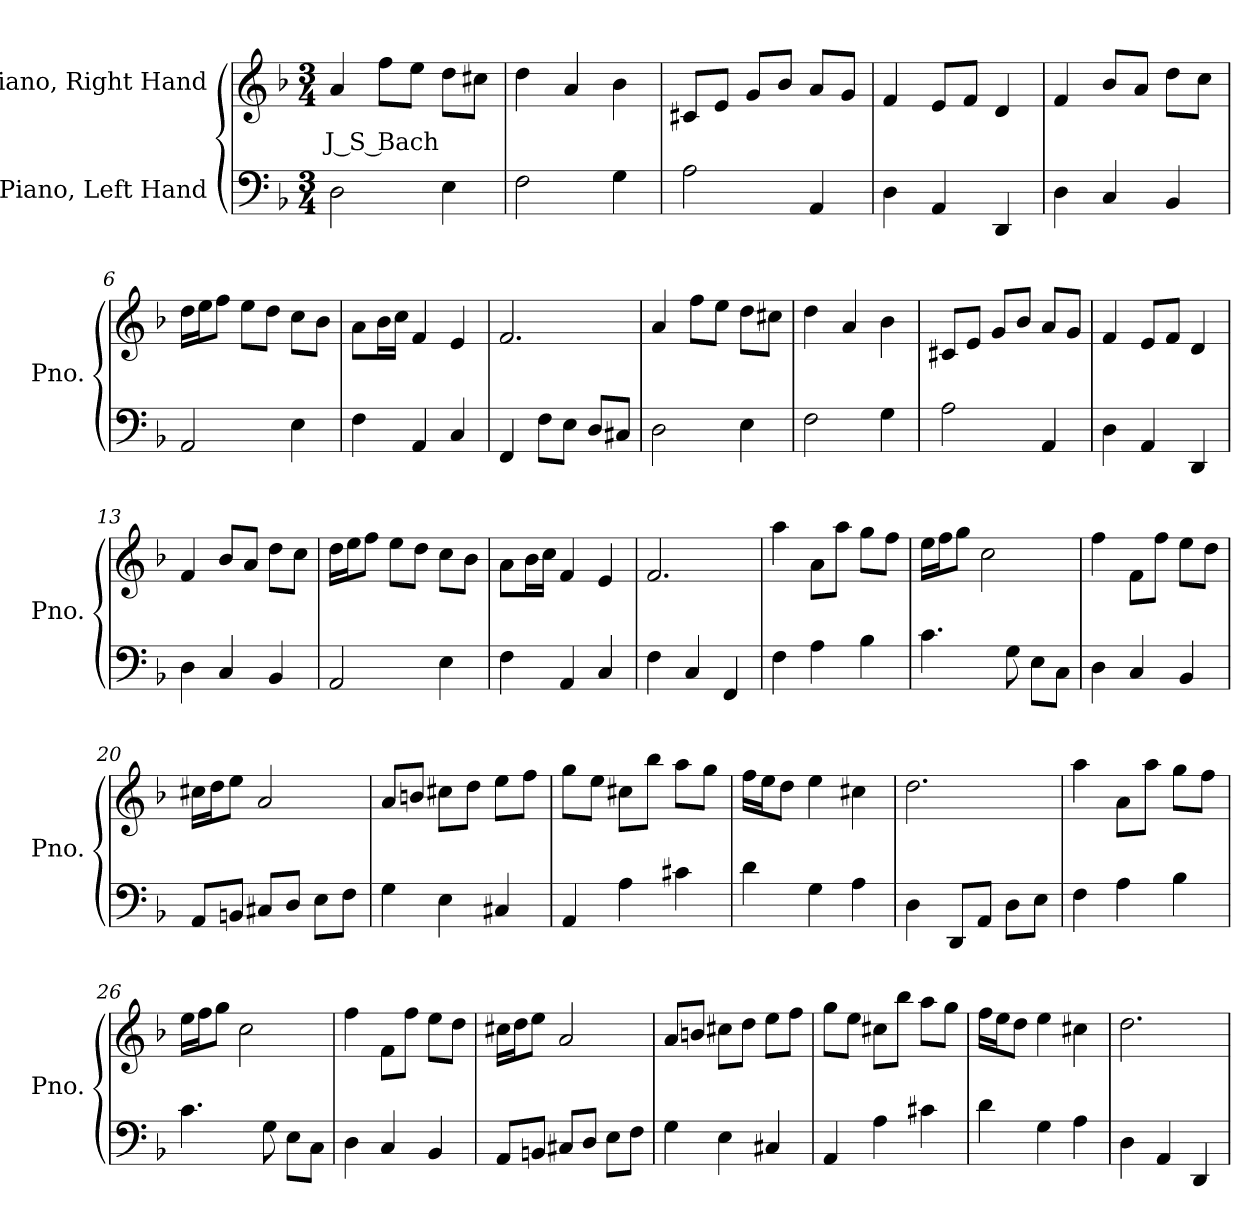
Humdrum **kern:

**kern	**kern	**text
*part2	*part1	*part1
*staff2	*staff1	*staff1
*I"Piano, Left Hand	*I"Piano, Right Hand	*
*I'Pno.	*I'Pno.	*
*clefF4	*clefG2	*
*k[b-]	*k[b-]	*
*M3/4	*M3/4	*
*MM120	*MM120	*
=1	=1	=1
!	!	!LO:LY:b
2D\	4a/	J S Bach
.	8ff\L	.
.	8ee\J	.
4E\	8dd\L	.
.	8cc#X\J	.
=2	=2	=2
2F\	4dd\	.
.	4a/	.
4G\	4b-\	.
=3	=3	=3
2A\	8c#X/L	.
.	8e/J	.
.	8g/L	.
.	8b-/J	.
4AA/	8a/L	.
.	8g/J	.
=4	=4	=4
4D\	4f/	.
4AA/	8e/L	.
.	8f/J	.
4DD/	4d/	.
=5	=5	=5
4D\	4f/	.
4C/	8b-/L	.
.	8a/J	.
4BB-/	8dd\L	.
.	8cc\J	.
!!LO:LB:g=z
=6	=6	=6
2AA/	16dd\LL	.
.	16ee\J	.
.	8ff\J	.
.	8ee\L	.
.	8dd\J	.
4E\	8cc\L	.
.	8b-\J	.
=7	=7	=7
4F\	8a\L	.
.	16b-\L	.
.	16cc\JJ	.
4AA/	4f/	.
4C/	4e/	.
=8	=8	=8
4FF/	2.f/	.
8F\L	.	.
8E\J	.	.
8D/L	.	.
8C#X/J	.	.
=9	=9	=9
2D\	4a/	.
.	8ff\L	.
.	8ee\J	.
4E\	8dd\L	.
.	8cc#X\J	.
=10	=10	=10
2F\	4dd\	.
.	4a/	.
4G\	4b-\	.
=11	=11	=11
2A\	8c#X/L	.
.	8e/J	.
.	8g/L	.
.	8b-/J	.
4AA/	8a/L	.
.	8g/J	.
=12	=12	=12
4D\	4f/	.
4AA/	8e/L	.
.	8f/J	.
4DD/	4d/	.
!!LO:LB:g=z
=13	=13	=13
4D\	4f/	.
4C/	8b-/L	.
.	8a/J	.
4BB-/	8dd\L	.
.	8cc\J	.
=14	=14	=14
2AA/	16dd\LL	.
.	16ee\J	.
.	8ff\J	.
.	8ee\L	.
.	8dd\J	.
4E\	8cc\L	.
.	8b-\J	.
=15	=15	=15
4F\	8a\L	.
.	16b-\L	.
.	16cc\JJ	.
4AA/	4f/	.
4C/	4e/	.
=16	=16	=16
4F\	2.f/	.
4C/	.	.
4FF/	.	.
=17	=17	=17
4F\	4aa\	.
4A\	8a\L	.
.	8aa\J	.
4B-\	8gg\L	.
.	8ff\J	.
=18	=18	=18
4.c\	16ee\LL	.
.	16ff\J	.
.	8gg\J	.
.	2cc\	.
8G\	.	.
8E\L	.	.
8C\J	.	.
=19	=19	=19
4D\	4ff\	.
4C/	8f\L	.
.	8ff\J	.
4BB-/	8ee\L	.
.	8dd\J	.
!!LO:LB:g=z
=20	=20	=20
8AA/L	16cc#X\LL	.
.	16dd\J	.
8BBn/J	8ee\J	.
8C#X/L	2a/	.
8D/J	.	.
8E\L	.	.
8F\J	.	.
=21	=21	=21
4G\	8a/L	.
.	8bn/J	.
4E\	8cc#X\L	.
.	8dd\J	.
4C#X/	8ee\L	.
.	8ff\J	.
=22	=22	=22
4AA/	8gg\L	.
.	8ee\J	.
4A\	8cc#X\L	.
.	8bb-\J	.
4c#X\	8aa\L	.
.	8gg\J	.
=23	=23	=23
4d\	16ff\LL	.
.	16ee\J	.
.	8dd\J	.
4G\	4ee\	.
4A\	4cc#X\	.
=24	=24	=24
4D\	2.dd\	.
8DD/L	.	.
8AA/J	.	.
8D\L	.	.
8E\J	.	.
=25	=25	=25
4F\	4aa\	.
4A\	8a\L	.
.	8aa\J	.
4B-\	8gg\L	.
.	8ff\J	.
!!LO:LB:g=z
=26	=26	=26
4.c\	16ee\LL	.
.	16ff\J	.
.	8gg\J	.
.	2cc\	.
8G\	.	.
8E\L	.	.
8C\J	.	.
=27	=27	=27
4D\	4ff\	.
4C/	8f\L	.
.	8ff\J	.
4BB-/	8ee\L	.
.	8dd\J	.
=28	=28	=28
8AA/L	16cc#X\LL	.
.	16dd\J	.
8BBn/J	8ee\J	.
8C#X/L	2a/	.
8D/J	.	.
8E\L	.	.
8F\J	.	.
=29	=29	=29
4G\	8a/L	.
.	8bn/J	.
4E\	8cc#X\L	.
.	8dd\J	.
4C#X/	8ee\L	.
.	8ff\J	.
=30	=30	=30
4AA/	8gg\L	.
.	8ee\J	.
4A\	8cc#X\L	.
.	8bb-\J	.
4c#X\	8aa\L	.
.	8gg\J	.
!!LO:LB:g=z
=31	=31	=31
4d\	16ff\LL	.
.	16ee\J	.
.	8dd\J	.
4G\	4ee\	.
4A\	4cc#X\	.
=32	=32	=32
4D\	2.dd\	.
4AA/	.	.
4DD/	.	.
=	=	=
*-	*-	*-
